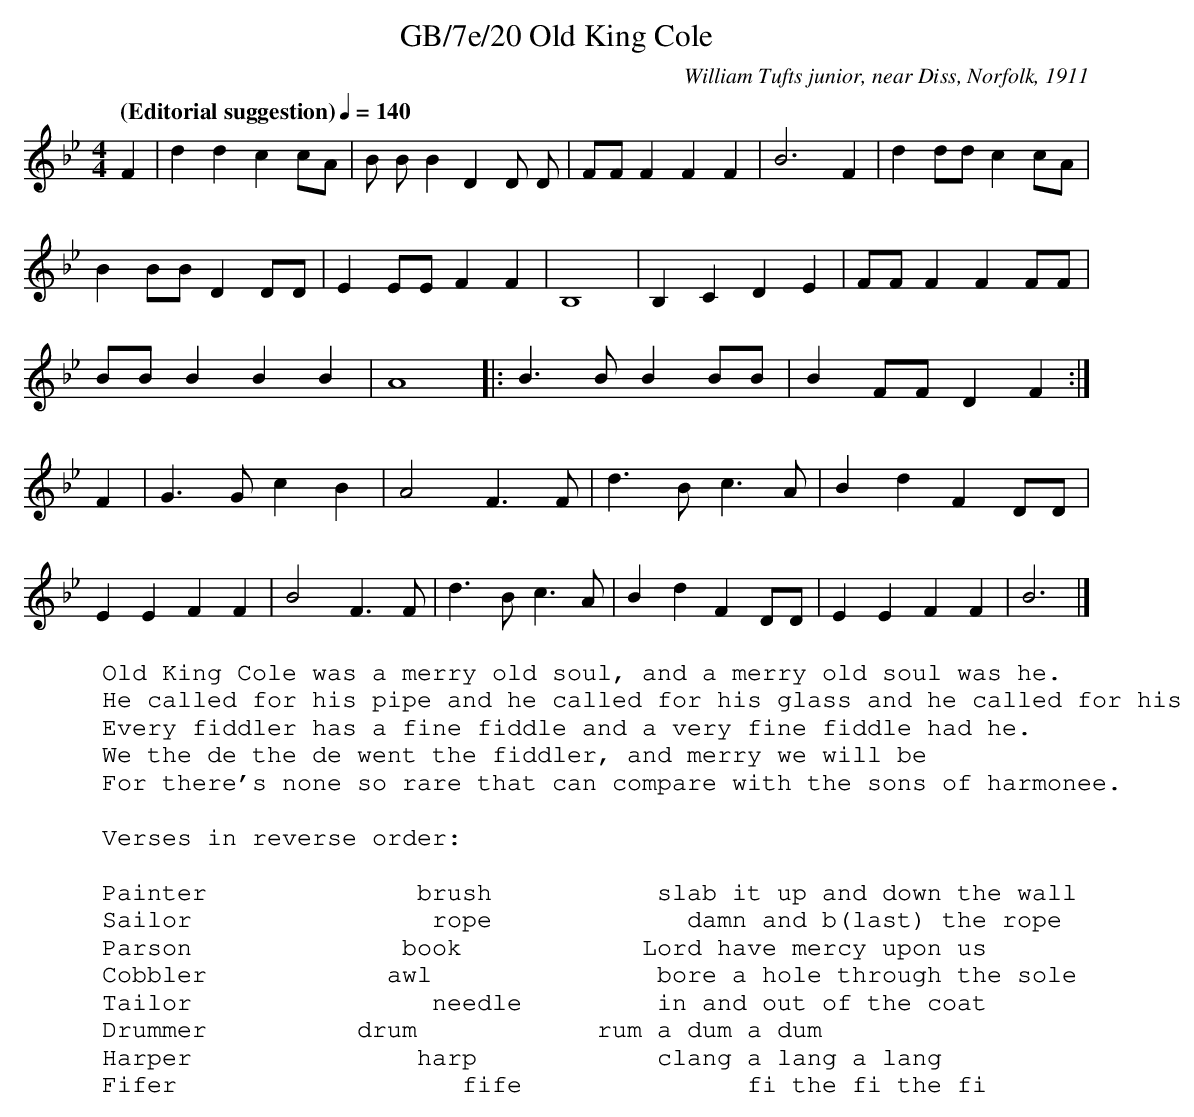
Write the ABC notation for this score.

X:1
T:GB/7e/20 Old King Cole
C:William Tufts junior, near Diss, Norfolk, 1911
L:1/8
M:4/4
Q:"(Editorial suggestion)" 1/4=140
K:Bb
F2 | d2 d2 c2 cA | B B B2 D2 D D | FF F2 F2 F2 | B6 F2 | d2 dd c2 cA |
B2 BB D2 DD |E2 EE F2 F2 | B,8 | B,2 C2 D2 E2 | FF F2 F2 FF |
BB B2 B2 B2 | A8 |: B3 B B2 BB | B2 FF D2 F2 :|
F2 |G3 G c2 B2 | A4 F3 F | d3 B c3 A | B2 d2 F2 DD |
E2 E2 F2 F2 |B4 F3 F | d3 B c3 A |B2 d2 F2 DD | E2 E2 F2 F2 | B6 |]
W:Old King Cole was a merry old soul, and a merry old soul was he.
W:He called for his pipe and he called for his glass and he called for his fiddlers three.
W:Every fiddler has a fine fiddle and a very fine fiddle had he.
W:We the de the de went the fiddler, and merry we will be
W:For there's none so rare that can compare with the sons of harmonee.
W:
W:Verses in reverse order:
W:
W:Painter              brush           slab it up and down the wall
W:Sailor                rope             damn and b(last) the rope
W:Parson              book            Lord have mercy upon us
W:Cobbler            awl               bore a hole through the sole
W:Tailor                needle         in and out of the coat
W:Drummer          drum            rum a dum a dum
W:Harper               harp            clang a lang a lang
W:Fifer                   fife               fi the fi the fi
